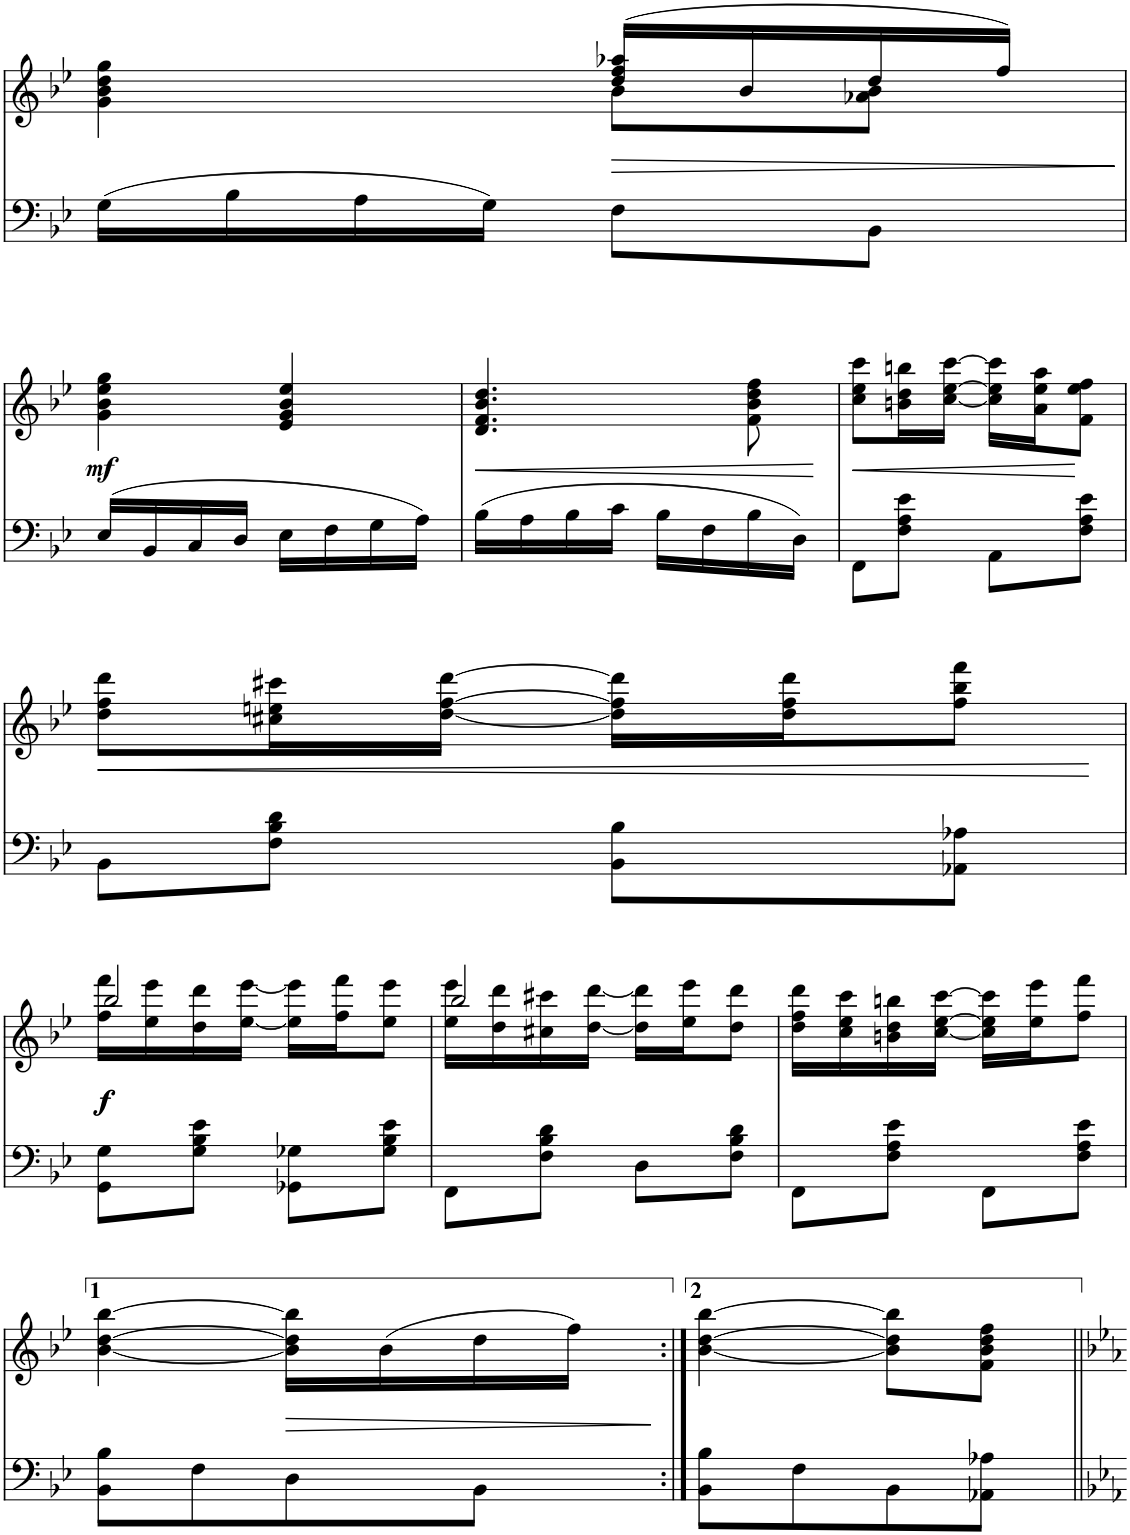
**kern	**kern	**dynam
*part1	*part1	*part1
*staff2	*staff1	*staff1/2
*I"Piano	*	*
*I'Pno.	*	*
!!LO:PB:g=z
*clefF4	*clefG2	*
*k[b-e-]	*k[b-e-]	*
*B-:	*B-:	*
*M2/4	*M2/4	*
=28	=28	=28
*	*^	*
16G\LL	4g\ 4b-\ 4dd\ 4gg\	4ryy	.
16B-\	.	.	.
16A\	.	.	.
16G\JJ	.	.	.
!	!	!	!LO:HP:b
8F\L	(16dd/ 16ff/ 16aa-X/LL	8b-\L	>
.	16b-/	.	.
8BB-\J	16dd/	8a-X\ 8b-\J	.
.	16ff/JJ)	.	.
*	*v	*v	*
.	.	]
!!LO:LB:g=z
=29	=29	=29
!	!	!LO:DY:b
16E-/LL	4g\ 4b-\ 4ee-\ 4gg\	mf
16BB-/	.	.
16C/	.	.
16D/JJ	.	.
16E-\LL	4e-/ 4g/ 4b-/ 4ee-/	.
16F\	.	.
16G\	.	.
16A\JJ	.	.
=30	=30	=30
!	!	!LO:HP:b
16B-\LL	4.d/ 4.f/ 4.b-/ 4.dd/	<
16A\	.	.
16B-\	.	.
16c\JJ	.	.
16B-\LL	.	.
16F\	.	.
16B-\	8f\ 8b-\ 8dd\ 8ff\	.
16D\JJ	.	.
.	.	[
=31	=31	=31
!	!	!LO:HP:b
8FF\L	8cc\ 8ee-\ 8ccc\L	<
8F\ 8A\ 8e-\J	16bn\ 16dd\ 16bbn\L	.
.	[16cc\ [16ee-\ [16ccc\JJ	.
8AA\L	16cc\] 16ee-\] 16ccc\]LL	.
.	16a\ 16ee-\ 16aa\J	.
8F\ 8A\ 8e-\J	8f\ 8ee-\ 8ff\J	[
!!LO:LB:g=z
=32	=32	=32
!	!	!LO:HP:b
8BB-\L	8dd\ 8ff\ 8ddd\L	<
8F\ 8B-\ 8d\J	16cc#X\ 16een\ 16ccc#X\L	.
.	[16dd\ [16ff\ [16ddd\JJ	.
8BB-\ 8B-\L	16dd\] 16ff\] 16ddd\]LL	.
.	16dd\ 16ff\ 16ddd\J	.
8AA-X\ 8A-X\J	8ff\ 8bb-\ 8fff\J	.
.	.	[
!!LO:LB:g=z
=33	=33	=33
*	*^	*
!	!	!	!LO:DY:b
!	!	!	!LO:DY:n=1:b
8GG\ 8G\L	2bb-/	16ff\ 16fff\LL	f f
.	.	16ee-\ 16eee-\	.
8G\ 8B-\ 8e-\J	.	16dd\ 16ddd\	.
.	.	[16ee-\ [16eee-\JJ	.
8GG-X\ 8G-X\L	.	16ee-\] 16eee-\]LL	.
.	.	16ff\ 16fff\J	.
8G-\ 8B-\ 8e-\J	.	8ee-\ 8eee-\J	.
=34	=34	=34	=34
8FF\L	2bb-/	16ee-\ 16eee-\LL	.
.	.	16dd\ 16ddd\	.
8F\ 8B-\ 8d\J	.	16cc#X\ 16ccc#X\	.
.	.	[16dd\ [16ddd\JJ	.
8D\L	.	16dd\] 16ddd\]LL	.
.	.	16ee-\ 16eee-\J	.
8F\ 8B-\ 8d\J	.	8dd\ 8ddd\J	.
*	*v	*v	*
=35	=35	=35
8FF\L	16dd\ 16ff\ 16ddd\LL	.
.	16cc\ 16ee-\ 16ccc\	.
8F\ 8A\ 8e-\J	16bn\ 16dd\ 16bbn\	.
.	[16cc\ [16ee-\ [16ccc\JJ	.
8FF\L	16cc\] 16ee-\] 16ccc\]LL	.
.	16ee-\ 16eee-\J	.
8F\ 8A\ 8e-\J	8ff\ 8fff\J	.
!!LO:LB:g=z
=36	=36	=36
8BB-\ 8B-\L	[4b-\ [4dd\ [4bb-\	.
8F\	.	.
!	!	!LO:HP:b
8D\	16b-\] 16dd\] 16bb-\]LL	>
.	(16b-\	.
8BB-\J	16dd\	.
.	16ff\JJ)	.
.	.	]
=36X2:|!	=36X2:|!	=36X2:|!
8BB-\ 8B-\L	[4b-\ [4dd\ [4bb-\	.
8F\	.	.
8BB-\	8b-\] 8dd\] 8bb-\]L	.
8AA-X\ 8A-X\J	8f\ 8b-\ 8dd\ 8ff\J	.
=||	=||	=||
*-	*-	*-
